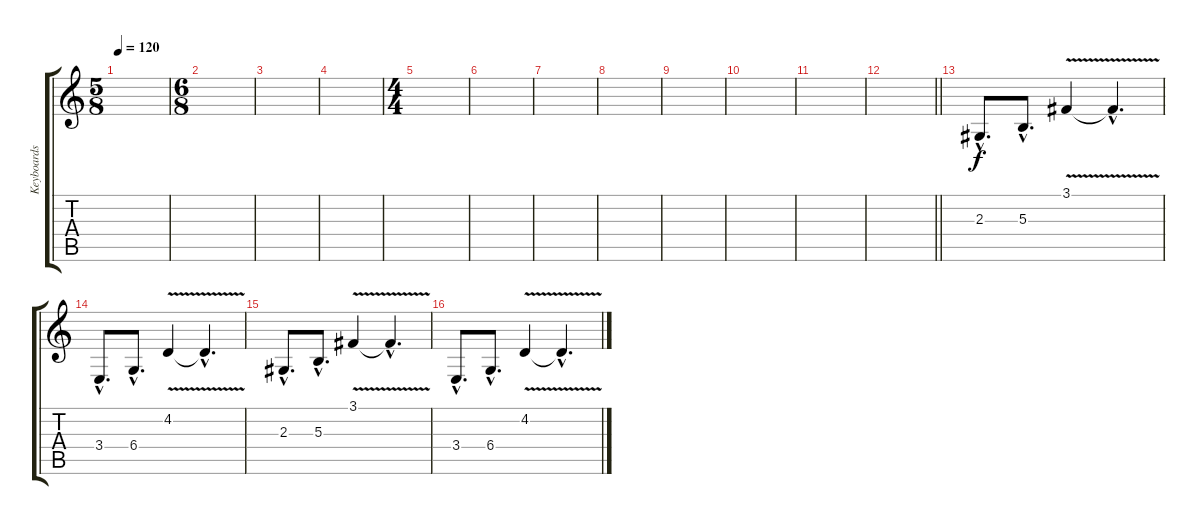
\track ("Keyboards" "Keyboards") {instrument lead2sawtooth}
\staff {score tabs}
\tuning (Eb4 Bb3 Gb3 Db3 Ab2 Eb2) {hide}
\ts (5 8)
\tempo 120
\clef g2
\ks c
|
\ts (6 8)
|
|
|
\ts (4 4)
|
|
|
|
|
|
|
\barLineRight lightlight
|
2.3{hac}.8{d} 5.3{hac}.8{d} 3.1{v}.4 3.1{hac t}.4{d} |
3.4{hac}.8{d} 6.4{hac}.8{d} 4.2{v}.4 4.2{hac t}.4{d} |
2.3{hac}.8{d} 5.3{hac}.8{d} 3.1{v}.4 3.1{hac t}.4{d} |
3.4{hac}.8{d} 6.4{hac}.8{d} 4.2{v}.4 4.2{hac t}.4{d}
